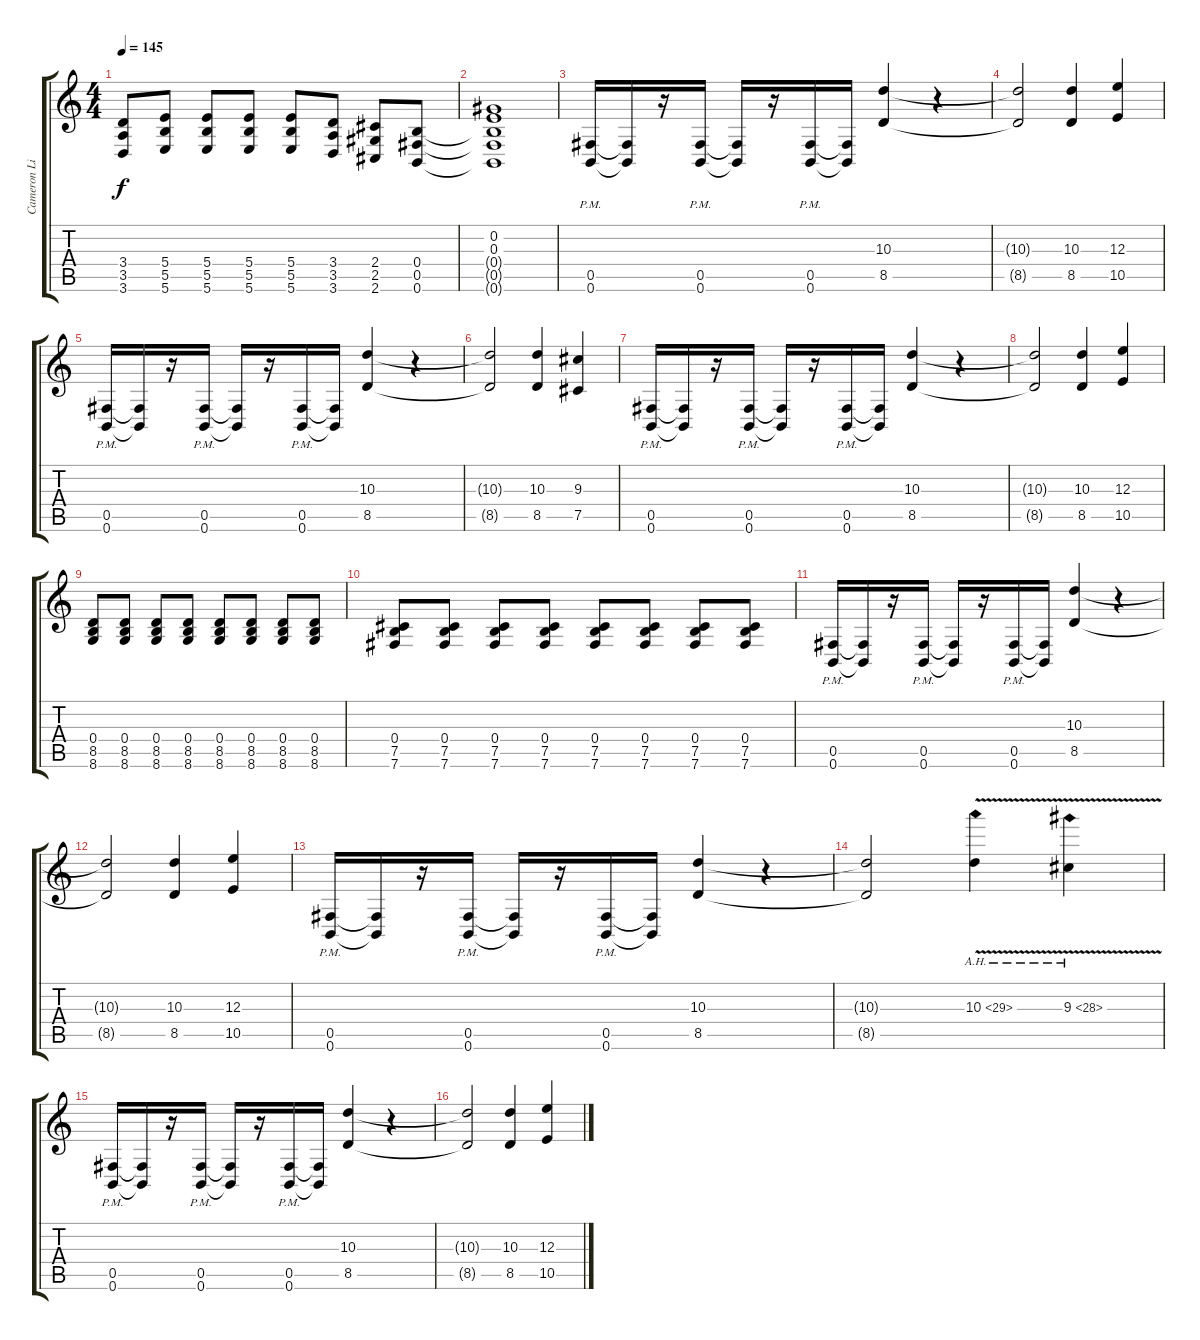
\track ("Cameron Liddell" "Cameron Li") {instrument distortionguitar}
\staff {score tabs}
\tuning (Db4 Ab3 E3 B2 Gb2 B1) {hide}
\ts (4 4)
\tempo 145
\clef g2
\ks c
(3.4 3.5 3.6).8{dy f} (5.4 5.5 5.6).8 (5.4 5.5 5.6).8 (5.4 5.5 5.6).8 (5.4 5.5 5.6).8 (3.4 3.5 3.6).8 (2.4 2.5 2.6).8 (0.4 0.5 0.6).8 |
(0.2 0.3 0.4{t} 0.5{t} 0.6{t}).1 |
(0.5{pm} 0.6{pm}).16 (0.5{t} 0.6{t}).16 r.16 (0.5{pm} 0.6{pm}).16 (0.5{t} 0.6{t}).16 r.16 (0.5{pm} 0.6{pm}).16 (0.5{t} 0.6{t}).16 (10.3 8.5).4 r.4 |
(10.3{t} 8.5{t}).2 (10.3 8.5).4 (12.3 10.5).4 |
(0.5{pm} 0.6{pm}).16 (0.5{t} 0.6{t}).16 r.16 (0.5{pm} 0.6{pm}).16 (0.5{t} 0.6{t}).16 r.16 (0.5{pm} 0.6{pm}).16 (0.5{t} 0.6{t}).16 (10.3 8.5).4 r.4 |
(10.3{t} 8.5{t}).2 (10.3 8.5).4 (9.3 7.5).4 |
(0.5{pm} 0.6{pm}).16 (0.5{t} 0.6{t}).16 r.16 (0.5{pm} 0.6{pm}).16 (0.5{t} 0.6{t}).16 r.16 (0.5{pm} 0.6{pm}).16 (0.5{t} 0.6{t}).16 (10.3 8.5).4 r.4 |
(10.3{t} 8.5{t}).2 (10.3 8.5).4 (12.3 10.5).4 |
(0.4 8.5 8.6).8 (0.4 8.5 8.6).8 (0.4 8.5 8.6).8 (0.4 8.5 8.6).8 (0.4 8.5 8.6).8 (0.4 8.5 8.6).8 (0.4 8.5 8.6).8 (0.4 8.5 8.6).8 |
(0.4 7.5 7.6).8 (0.4 7.5 7.6).8 (0.4 7.5 7.6).8 (0.4 7.5 7.6).8 (0.4 7.5 7.6).8 (0.4 7.5 7.6).8 (0.4 7.5 7.6).8 (0.4 7.5 7.6).8 |
(0.5{pm} 0.6{pm}).16 (0.5{t} 0.6{t}).16 r.16 (0.5{pm} 0.6{pm}).16 (0.5{t} 0.6{t}).16 r.16 (0.5{pm} 0.6{pm}).16 (0.5{t} 0.6{t}).16 (10.3 8.5).4 r.4 |
(10.3{t} 8.5{t}).2 (10.3 8.5).4 (12.3 10.5).4 |
(0.5{pm} 0.6{pm}).16 (0.5{t} 0.6{t}).16 r.16 (0.5{pm} 0.6{pm}).16 (0.5{t} 0.6{t}).16 r.16 (0.5{pm} 0.6{pm}).16 (0.5{t} 0.6{t}).16 (10.3 8.5).4 r.4 |
(10.3{t} 8.5{t}).2 10.3{ah 19 v}.4 9.3{ah 19 v}.4 |
(0.5{pm} 0.6{pm}).16 (0.5{t} 0.6{t}).16 r.16 (0.5{pm} 0.6{pm}).16 (0.5{t} 0.6{t}).16 r.16 (0.5{pm} 0.6{pm}).16 (0.5{t} 0.6{t}).16 (10.3 8.5).4 r.4 |
(10.3{t} 8.5{t}).2 (10.3 8.5).4 (12.3 10.5).4
